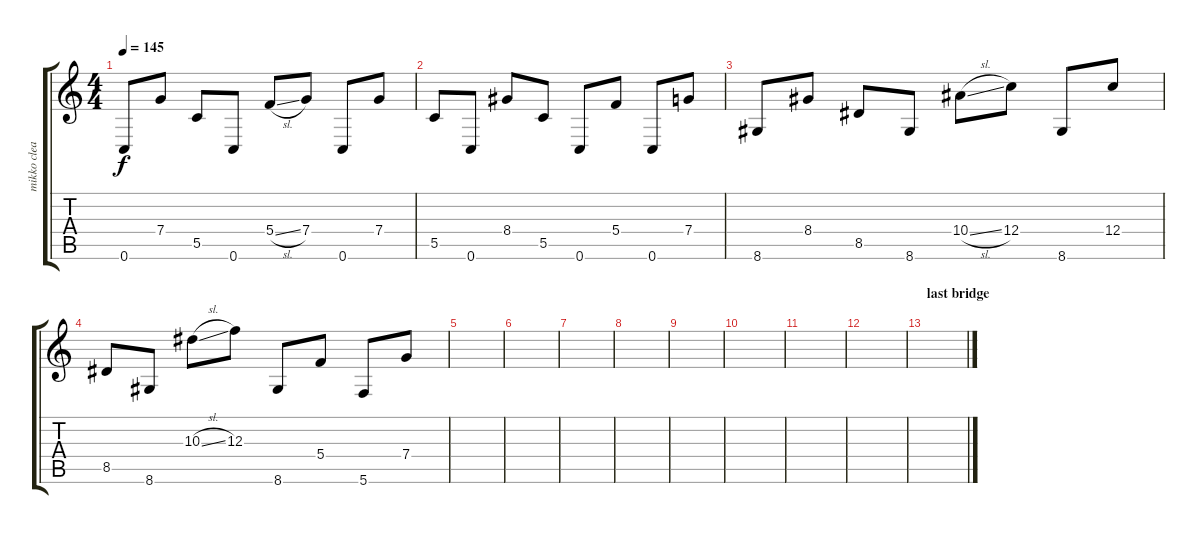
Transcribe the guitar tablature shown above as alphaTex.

\track ("mikko clean" "mikko clea") {instrument acousticguitarsteel}
\staff {score tabs}
\tuning (D4 A3 F3 C3 G2 C2) {hide}
\ts (4 4)
\tempo 145
\clef g2
\ks c
0.6.8{dy f} 7.4.8 5.5.8 0.6.8 5.4{sl}.8 7.4.8 0.6.8 7.4.8 |
5.5.8 0.6.8 8.4.8 5.5.8 0.6.8 5.4.8 0.6.8 7.4.8 |
8.6.8 8.4.8 8.5.8 8.6.8 10.4{sl}.8 12.4.8 8.6.8 12.4.8 |
8.5.8 8.6.8 10.3{sl}.8 12.3.8 8.6.8 5.4.8 5.6.8 7.4.8 |
|
|
|
|
|
|
|
|
\section ("" "last bridge")
